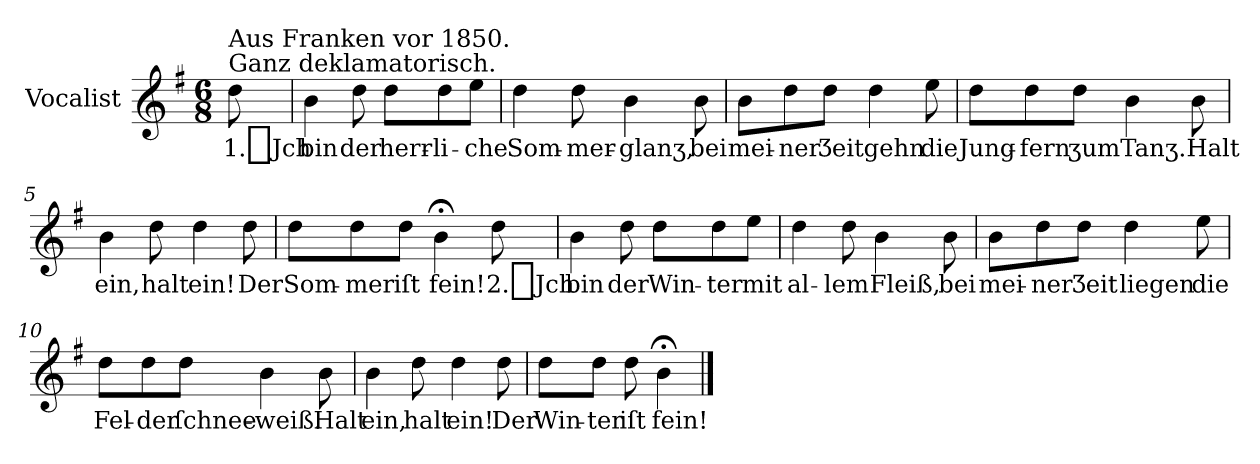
**kern	**text
*part1	*part1
*staff1	*staff1
*I"Vocalist	*
*k[f#]	*
*G:	*
*M6/8	*
=	=
!LO:TX:a:t=Ganz deklamatorisch.	!
!LO:TX:a:t=Aus Franken vor 1850.	!
8dd	1._Jch
=1	=1
4b	bin
8dd	der
8ddL	herr-
8dd	-li-
8eeJ	-che
=2	=2
4dd	Som-
8dd	-mer-
4b	-glanʒ,
8b	bei
=3	=3
8bL	mei-
8dd	-ner
8ddJ	Ʒeit
4dd	gehn
8ee	die
=4	=4
8ddL	Jung-
8dd	-fern
8ddJ	ʒum
4b	Tanʒ.
8b	Halt
=5	=5
4b	ein,
8dd	halt
4dd	ein!
8dd	Der
=6	=6
8ddL	Som-
8dd	-mer
8ddJ	iſt
4b;<	fein!
8dd	2._Jch
=7	=7
4b	bin
8dd	der
8ddL	Win-
8dd	-ter
8eeJ	mit
=8	=8
4dd	al-
8dd	-lem
4b	Fleiß,
8b	bei
=9	=9
8bL	mei-
8dd	-ner
8ddJ	Ʒeit
4dd	liegen
8ee	die
=10	=10
8ddL	Fel-
8dd	-der
8ddJ	ſchnee-
4b	-weiß.
8b	Halt
=11	=11
4b	ein,
8dd	halt
4dd	ein!
8dd	Der
=12	=12
8ddL	Win-
8ddJ	-ter
8dd	iſt
4b;<	fein!
==	==
*-	*-
